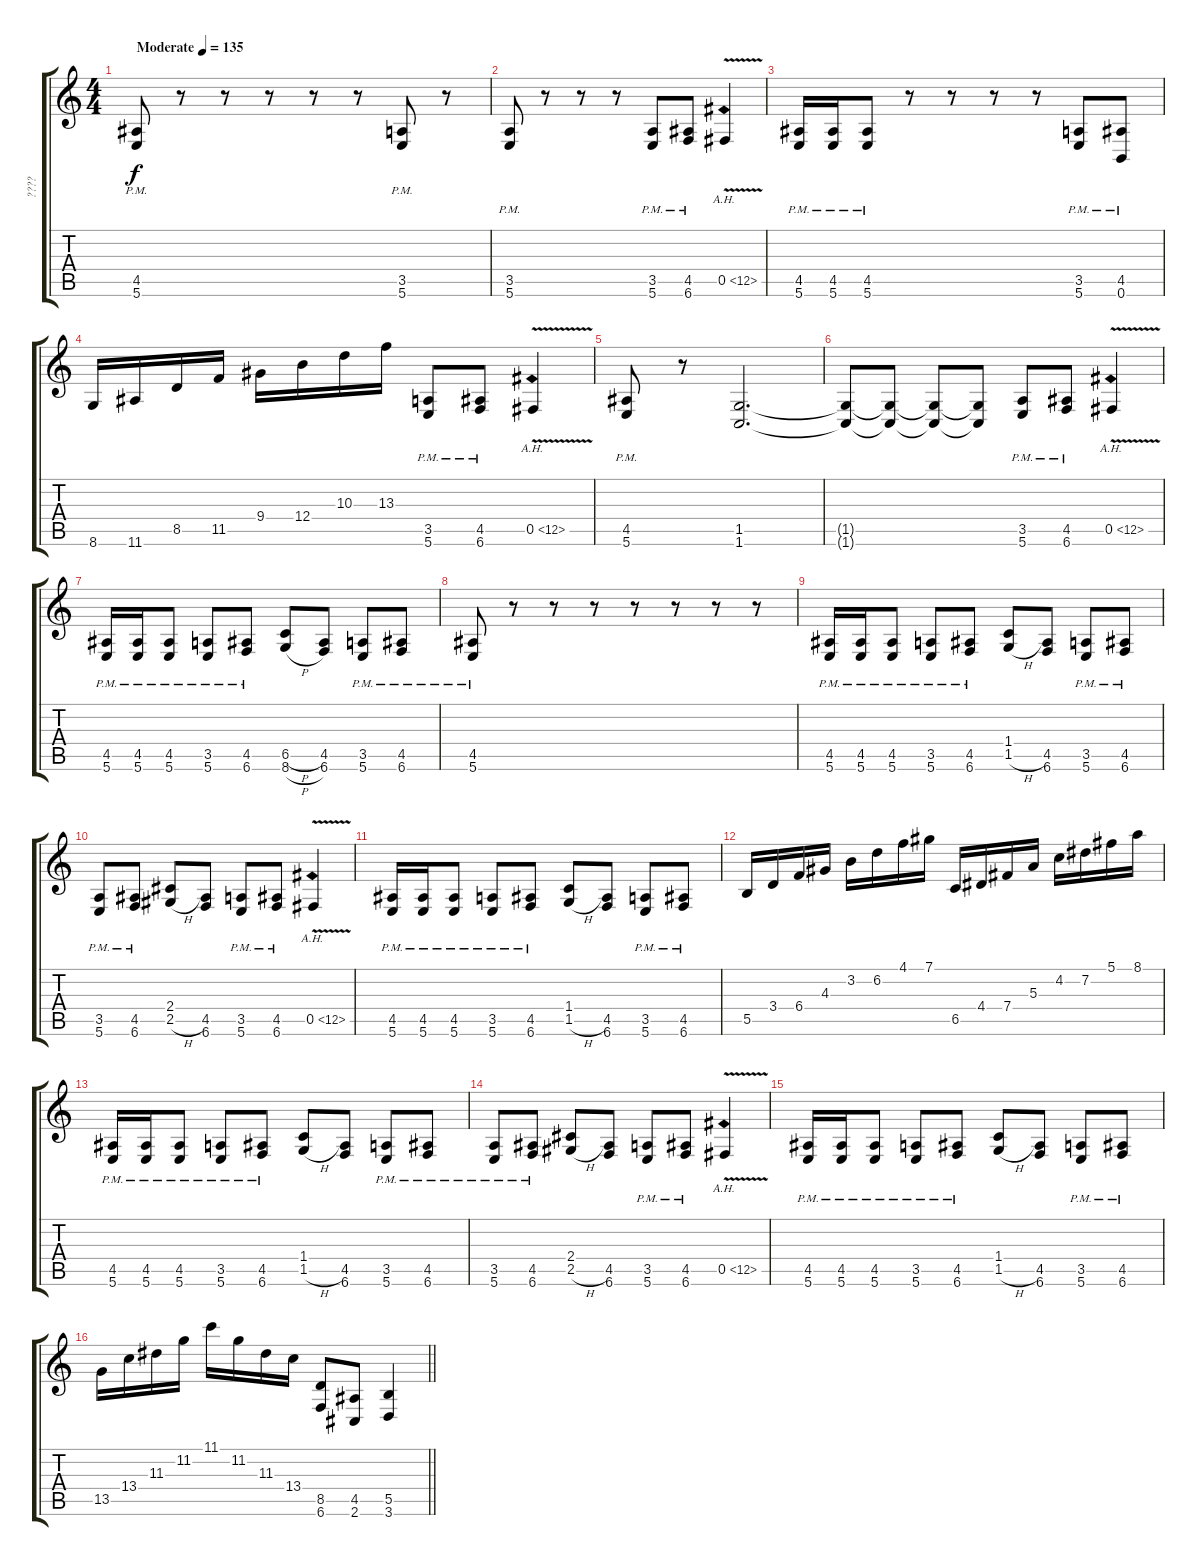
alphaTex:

\track ("????" "????") {instrument distortionguitar}
\staff {score tabs}
\tuning (Db4 Ab3 E3 B2 Gb2 B1) {hide}
\ts (4 4)
\tempo (135 "Moderate")
\clef g2
\ks c
(4.5{pm} 5.6{pm}).8{dy f instrument distortionguitar} r.8 r.8 r.8 r.8 r.8 (3.5{pm} 5.6{pm}).8 r.8 |
(3.5{pm} 5.6{pm}).8 r.8 r.8 r.8 (3.5{pm} 5.6{pm}).8 (4.5{pm} 6.6{pm}).8 0.5{ah 12 v}.4 |
(4.5{pm} 5.6{pm}).16 (4.5{pm} 5.6{pm}).16 (4.5{pm} 5.6{pm}).8 r.8 r.8 r.8 r.8 (3.5{pm} 5.6{pm}).8 (4.5{pm} 0.6{pm}).8 |
8.6.16 11.6.16 8.5.16 11.5.16 9.4.16 12.4.16 10.3.16 13.3.16 (3.5{pm} 5.6{pm}).8 (4.5{pm} 6.6{pm}).8 0.5{ah 12 v}.4 |
(4.5{pm} 5.6{pm}).8 r.8 (1.5 1.6).2{d} |
(1.5{t} 1.6{t}).8 (1.5{t} 1.6{t}).8 (1.5{t} 1.6{t}).8 (1.5{t} 1.6{t}).8 (3.5{pm} 5.6{pm}).8 (4.5{pm} 6.6{pm}).8 0.5{ah 12 v}.4 |
(4.5{pm} 5.6{pm}).16 (4.5{pm} 5.6{pm}).16 (4.5{pm} 5.6{pm}).8 (3.5{pm} 5.6{pm}).8 (4.5{pm} 6.6{pm}).8 (6.5{h} 8.6{h}).8 (4.5 6.6).8 (3.5{pm} 5.6{pm}).8 (4.5{pm} 6.6{pm}).8 |
(4.5{pm} 5.6{pm}).8 r.8 r.8 r.8 r.8 r.8 r.8 r.8 |
(4.5{pm} 5.6{pm}).16 (4.5{pm} 5.6{pm}).16 (4.5{pm} 5.6{pm}).8 (3.5{pm} 5.6{pm}).8 (4.5{pm} 6.6{pm}).8 (1.4 1.5{h}).8 (4.5 6.6).8 (3.5{pm} 5.6{pm}).8 (4.5{pm} 6.6{pm}).8 |
(3.5{pm} 5.6{pm}).8 (4.5{pm} 6.6{pm}).8 (2.4 2.5{h}).8 (4.5 6.6).8 (3.5{pm} 5.6{pm}).8 (4.5{pm} 6.6{pm}).8 0.5{ah 12 v}.4 |
(4.5{pm} 5.6{pm}).16 (4.5{pm} 5.6{pm}).16 (4.5{pm} 5.6{pm}).8 (3.5{pm} 5.6{pm}).8 (4.5{pm} 6.6{pm}).8 (1.4 1.5{h}).8 (4.5 6.6).8 (3.5{pm} 5.6{pm}).8 (4.5{pm} 6.6{pm}).8 |
5.5.16 3.4.16 6.4.16 4.3.16 3.2.16 6.2.16 4.1.16 7.1.16 6.5.16 4.4.16 7.4.16 5.3.16 4.2.16 7.2.16 5.1.16 8.1.16 |
(4.5{pm} 5.6{pm}).16 (4.5{pm} 5.6{pm}).16 (4.5{pm} 5.6{pm}).8 (3.5{pm} 5.6{pm}).8 (4.5{pm} 6.6{pm}).8 (1.4 1.5{h}).8 (4.5 6.6).8 (3.5{pm} 5.6{pm}).8 (4.5{pm} 6.6{pm}).8 |
(3.5{pm} 5.6{pm}).8 (4.5{pm} 6.6{pm}).8 (2.4 2.5{h}).8 (4.5 6.6).8 (3.5{pm} 5.6{pm}).8 (4.5{pm} 6.6{pm}).8 0.5{ah 12 v}.4 |
(4.5{pm} 5.6{pm}).16 (4.5{pm} 5.6{pm}).16 (4.5{pm} 5.6{pm}).8 (3.5{pm} 5.6{pm}).8 (4.5{pm} 6.6{pm}).8 (1.4 1.5{h}).8 (4.5 6.6).8 (3.5{pm} 5.6{pm}).8 (4.5{pm} 6.6{pm}).8 |
\barLineRight lightlight
13.5.16 13.4.16 11.3.16 11.2.16 11.1.16 11.2.16 11.3.16 13.4.16 (8.5 6.6).8 (4.5 2.6).8 (5.5 3.6).4
